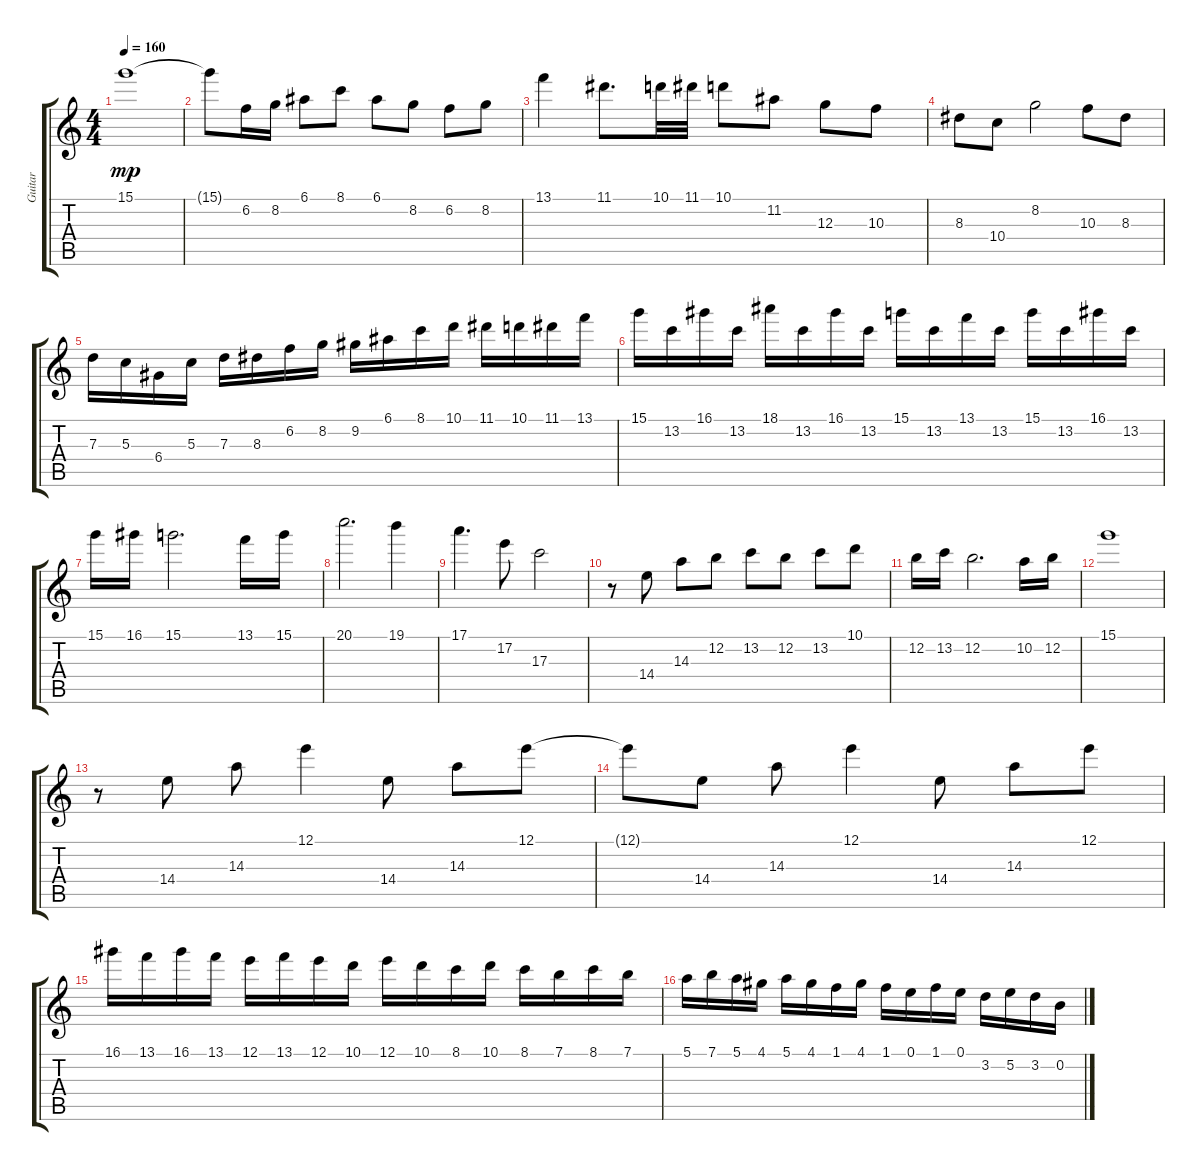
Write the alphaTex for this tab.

\track ("Guitar" "Guitar") {instrument acousticguitarsteel}
\staff {score tabs}
\tuning (E4 B3 G3 D3 A2 E2) {hide}
\ts (4 4)
\tempo 160
\clef g2
\ks c
15.1.1{dy mp} |
15.1{t}.8 6.2.16 8.2.16 6.1.8 8.1.8 6.1.8 8.2.8 6.2.8 8.2.8 |
13.1.4 11.1.8{d} 10.1.32 11.1.32 10.1.8 11.2.8 12.3.8 10.3.8 |
8.3.8 10.4.8 8.2.2 10.3.8 8.3.8 |
7.3.16 5.3.16 6.4.16 5.3.16 7.3.16 8.3.16 6.2.16 8.2.16 9.2.16 6.1.16 8.1.16 10.1.16 11.1.16 10.1.16 11.1.16 13.1.16 |
15.1.16 13.2.16 16.1.16 13.2.16 18.1.16 13.2.16 16.1.16 13.2.16 15.1.16 13.2.16 13.1.16 13.2.16 15.1.16 13.2.16 16.1.16 13.2.16 |
15.1.16 16.1.16 15.1.2{d} 13.1.16 15.1.16 |
20.1.2{d} 19.1.4 |
17.1.4{d} 17.2.8 17.3.2 |
r.8 14.4.8 14.3.8 12.2.8 13.2.8 12.2.8 13.2.8 10.1.8 |
12.2.16 13.2.16 12.2.2{d} 10.2.16 12.2.16 |
15.1.1 |
r.8 14.4.8 14.3.8 12.1.4 14.4.8 14.3.8 12.1.8 |
12.1{t}.8 14.4.8 14.3.8 12.1.4 14.4.8 14.3.8 12.1.8 |
16.1.16 13.1.16 16.1.16 13.1.16 12.1.16 13.1.16 12.1.16 10.1.16 12.1.16 10.1.16 8.1.16 10.1.16 8.1.16 7.1.16 8.1.16 7.1.16 |
5.1.16 7.1.16 5.1.16 4.1.16 5.1.16 4.1.16 1.1.16 4.1.16 1.1.16 0.1.16 1.1.16 0.1.16 3.2.16 5.2.16 3.2.16 0.2.16
